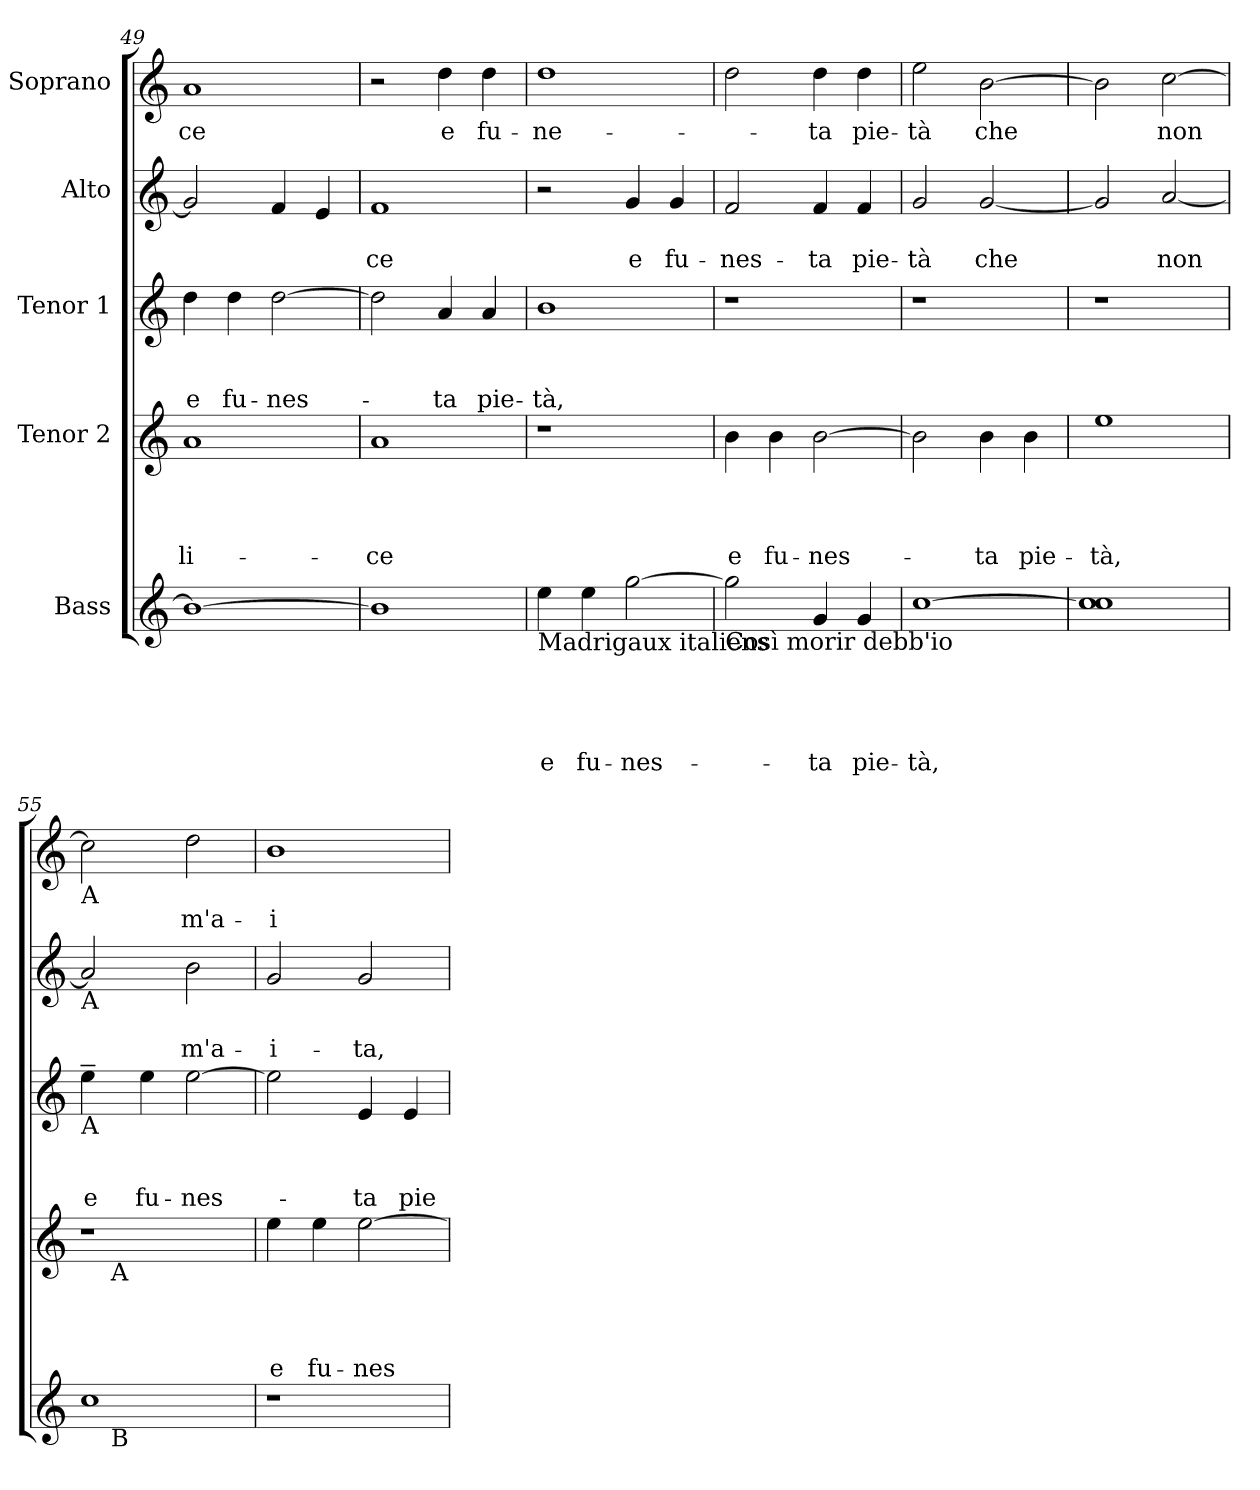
**kern	**text	**text	**text	**text	**text	**kern	**text	**text	**text	**text	**kern	**text	**text	**text	**kern	**text	**text	**kern	**text
*part5	*part5	*part5	*part5	*part5	*part5	*part4	*part4	*part4	*part4	*part4	*part3	*part3	*part3	*part3	*part2	*part2	*part2	*part1	*part1
*staff5	*staff5	*staff5	*staff5	*staff5	*staff5	*staff4	*staff4	*staff4	*staff4	*staff4	*staff3	*staff3	*staff3	*staff3	*staff2	*staff2	*staff2	*staff1	*staff1
*I"Bass	*	*	*	*	*	*I"Tenor 2	*	*	*	*	*I"Tenor 1	*	*	*	*I"Alto	*	*	*I"Soprano	*
*clefG2	*	*	*	*	*	*clefG2	*	*	*	*	*clefG2	*	*	*	*clefG2	*	*	*clefG2	*
*k[]	*	*	*	*	*	*k[]	*	*	*	*	*k[]	*	*	*	*k[]	*	*	*k[]	*
*C:	*	*	*	*	*	*C:	*	*	*	*	*C:	*	*	*	*C:	*	*	*C:	*
=49	=49	=49	=49	=49	=49	=49	=49	=49	=49	=49	=49	=49	=49	=49	=49	=49	=49	=49	=49
!	!	!	!	!	!	!	!	!	!	!LO:LY:b	!	!	!	!LO:LY:b	!	!	!	!	!LO:LY:b
1b_	.	.	.	.	.	1a	.	.	.	-li-	4dd\	.	.	e	2g/]	.	.	1a	-ce
!	!	!	!	!	!	!	!	!	!	!	!	!	!	!LO:LY:b	!	!	!	!	!
.	.	.	.	.	.	.	.	.	.	.	4dd\	.	.	fu-	.	.	.	.	.
!	!	!	!	!	!	!	!	!	!	!	!	!	!	!LO:LY:b	!	!	!	!	!
.	.	.	.	.	.	.	.	.	.	.	[>2dd\	.	.	-nes-	4f/	.	.	.	.
.	.	.	.	.	.	.	.	.	.	.	.	.	.	.	4e/	.	.	.	.
=50	=50	=50	=50	=50	=50	=50	=50	=50	=50	=50	=50	=50	=50	=50	=50	=50	=50	=50	=50
!	!	!	!	!	!	!	!	!	!	!LO:LY:b	!	!	!	!	!	!	!LO:LY:b	!	!
1b]	.	.	.	.	.	1a	.	.	.	-ce	2dd\]	.	.	.	1f	.	-ce	2r	.
!	!	!	!	!	!	!	!	!	!	!	!	!	!	!LO:LY:b	!	!	!	!	!LO:LY:b
.	.	.	.	.	.	.	.	.	.	.	4a/	.	.	-ta	.	.	.	4dd\	e
!	!	!	!	!	!	!	!	!	!	!	!	!	!	!LO:LY:b	!	!	!	!	!LO:LY:b
.	.	.	.	.	.	.	.	.	.	.	4a/	.	.	pie-	.	.	.	4dd\	fu-
=51	=51	=51	=51	=51	=51	=51	=51	=51	=51	=51	=51	=51	=51	=51	=51	=51	=51	=51	=51
!LO:TX:b:t=Madrigaux italiens	!	!	!	!	!	!	!	!	!	!	!	!	!	!	!	!	!	!	!
!	!	!	!	!	!LO:LY:b	!	!	!	!	!	!	!	!	!LO:LY:b	!	!	!	!	!LO:LY:b
4ee\	.	.	.	.	e	1r	.	.	.	.	1b	.	.	-tà,	2r	.	.	1dd	-ne-
!	!	!	!	!	!LO:LY:b	!	!	!	!	!	!	!	!	!	!	!	!	!	!
4ee\	.	.	.	.	fu-	.	.	.	.	.	.	.	.	.	.	.	.	.	.
!	!	!	!	!	!LO:LY:b	!	!	!	!	!	!	!	!	!	!	!	!LO:LY:b	!	!
[>2gg\	.	.	.	.	-nes-	.	.	.	.	.	.	.	.	.	4g/	.	e	.	.
!	!	!	!	!	!	!	!	!	!	!	!	!	!	!	!	!	!LO:LY:b	!	!
.	.	.	.	.	.	.	.	.	.	.	.	.	.	.	4g/	.	fu-	.	.
=52	=52	=52	=52	=52	=52	=52	=52	=52	=52	=52	=52	=52	=52	=52	=52	=52	=52	=52	=52
!LO:TX:b:t=Così morir debb'io	!	!	!	!	!	!	!	!	!	!	!	!	!	!	!	!	!	!	!
!	!	!	!	!	!	!	!	!	!	!LO:LY:b	!	!	!	!	!	!	!LO:LY:b	!	!
2gg\]	.	.	.	.	.	4b\	.	.	.	e	1r	.	.	.	2f/	.	-nes-	2dd\	.
!	!	!	!	!	!	!	!	!	!	!LO:LY:b	!	!	!	!	!	!	!	!	!
.	.	.	.	.	.	4b\	.	.	.	fu-	.	.	.	.	.	.	.	.	.
!	!	!	!	!	!LO:LY:b	!	!	!	!	!LO:LY:b	!	!	!	!	!	!	!LO:LY:b	!	!LO:LY:b
4g/	.	.	.	.	-ta	[>2b\	.	.	.	-nes-	.	.	.	.	4f/	.	-ta	4dd\	-ta
!	!	!	!	!	!LO:LY:b	!	!	!	!	!	!	!	!	!	!	!	!LO:LY:b	!	!LO:LY:b
4g/	.	.	.	.	pie-	.	.	.	.	.	.	.	.	.	4f/	.	pie-	4dd\	pie-
=53	=53	=53	=53	=53	=53	=53	=53	=53	=53	=53	=53	=53	=53	=53	=53	=53	=53	=53	=53
!	!	!	!	!	!LO:LY:b	!	!	!	!	!	!	!	!	!	!	!	!LO:LY:b	!	!LO:LY:b
[>1cc	.	.	.	.	-tà,	2b\]	.	.	.	.	1r	.	.	.	2g/	.	-tà	2ee\	-tà
!	!	!	!	!	!	!	!	!	!	!LO:LY:b	!	!	!	!	!	!	!LO:LY:b	!	!LO:LY:b
.	.	.	.	.	.	4b\	.	.	.	-ta	.	.	.	.	[<2g/	.	che	[>2b\	che
!	!	!	!	!	!	!	!	!	!	!LO:LY:b	!	!	!	!	!	!	!	!	!
.	.	.	.	.	.	4b\	.	.	.	pie-	.	.	.	.	.	.	.	.	.
=54	=54	=54	=54	=54	=54	=54	=54	=54	=54	=54	=54	=54	=54	=54	=54	=54	=54	=54	=54
!	!	!	!	!	!	!	!	!	!	!LO:LY:b	!	!	!	!	!	!	!	!	!
1cc] 1cc	.	.	.	.	.	1ee	.	.	.	-tà,	1r	.	.	.	2g/]	.	.	2b\]	.
!	!	!	!	!	!	!	!	!	!	!	!	!	!	!	!	!	!LO:LY:b	!	!LO:LY:b
.	.	.	.	.	.	.	.	.	.	.	.	.	.	.	[>2a/	.	non	[>2cc\	non
!!LO:PB:g=z
=55	=55	=55	=55	=55	=55	=55	=55	=55	=55	=55	=55	=55	=55	=55	=55	=55	=55	=55	=55
!	!	!	!	!	!	!	!	!	!	!	!	!	!	!	!	!	!	!LO:TX:b:t=A	!
!	!	!	!	!	!	!	!	!	!	!	!	!	!	!	!LO:TX:b:t=A	!	!	!	!
!	!	!	!	!	!	!	!	!	!	!	!LO:TX:b:t=A	!	!	!	!	!	!	!	!
!	!	!	!	!	!	!	!	!	!	!	!	!	!	!LO:LY:b	!	!	!	!	!
*^	*	*	*	*	*	*^	*	*	*	*	*	*	*	*	*	*	*	*	*
1cc	8ryy	.	.	.	.	.	1r	8ryy	.	.	.	.	4ee~>\	.	.	e	2a/]	.	.	2cc\]	.
!	!	!	!	!	!	!	!	!LO:TX:b:t=A	!	!	!	!	!	!	!	!	!	!	!	!	!
!	!LO:TX:b:t=B	!	!	!	!	!	!	!	!	!	!	!	!	!	!	!	!	!	!	!	!
.	2..ryy	.	.	.	.	.	.	2..ryy	.	.	.	.	.	.	.	.	.	.	.	.	.
!	!	!	!	!	!	!	!	!	!	!	!	!	!	!	!	!LO:LY:b	!	!	!	!	!
.	.	.	.	.	.	.	.	.	.	.	.	.	4ee\	.	.	fu-	.	.	.	.	.
!	!	!	!	!	!	!	!	!	!	!	!	!	!	!	!	!LO:LY:b	!	!	!LO:LY:b	!	!LO:LY:b
.	.	.	.	.	.	.	.	.	.	.	.	.	[>2ee\	.	.	-nes-	2b\	.	m'a-	2dd\	m'a-
=56	=56	=56	=56	=56	=56	=56	=56	=56	=56	=56	=56	=56	=56	=56	=56	=56	=56	=56	=56	=56	=56
!	!	!	!	!	!	!	!	!	!	!	!	!LO:LY:b	!	!	!	!	!	!	!LO:LY:b	!	!LO:LY:b
*v	*v	*	*	*	*	*	*	*	*	*	*	*	*	*	*	*	*	*	*	*	*
*	*	*	*	*	*	*v	*v	*	*	*	*	*	*	*	*	*	*	*	*	*
1r	.	.	.	.	.	4ee\	.	.	.	e	2ee\]	.	.	.	2g/	.	-i-	1b	-i-
!	!	!	!	!	!	!	!	!	!	!LO:LY:b	!	!	!	!	!	!	!	!	!
.	.	.	.	.	.	4ee\	.	.	.	fu-	.	.	.	.	.	.	.	.	.
!	!	!	!	!	!	!	!	!	!	!LO:LY:b	!	!	!	!LO:LY:b	!	!	!LO:LY:b	!	!
.	.	.	.	.	.	[>2ee\	.	.	.	-nes-	4e/	.	.	-ta	2g/	.	-ta,	.	.
!	!	!	!	!	!	!	!	!	!	!	!	!	!	!LO:LY:b	!	!	!	!	!
.	.	.	.	.	.	.	.	.	.	.	4e/	.	.	pie-	.	.	.	.	.
=	=	=	=	=	=	=	=	=	=	=	=	=	=	=	=	=	=	=	=
*-	*-	*-	*-	*-	*-	*-	*-	*-	*-	*-	*-	*-	*-	*-	*-	*-	*-	*-	*-
